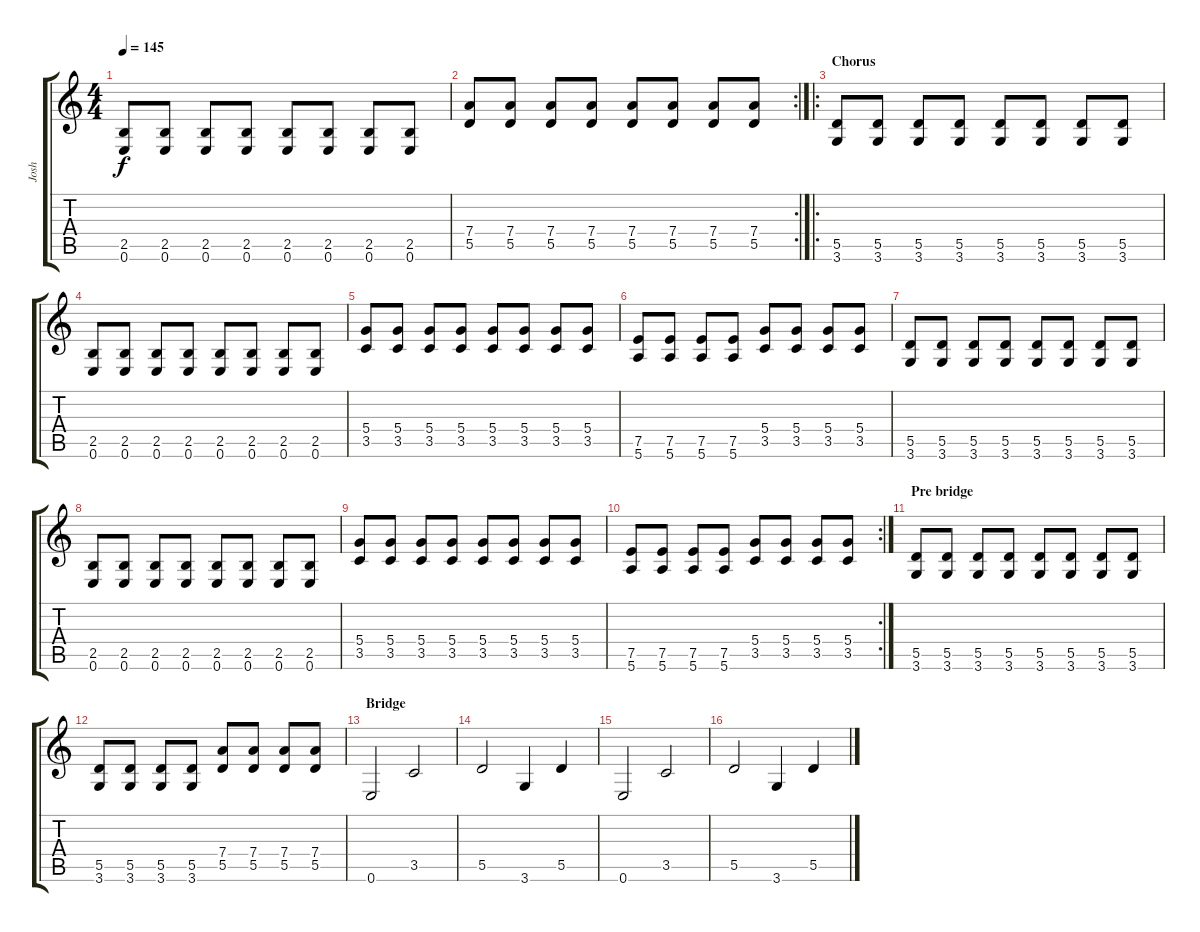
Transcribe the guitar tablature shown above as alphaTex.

\track ("Josh" "Josh") {instrument distortionguitar}
\staff {score tabs}
\tuning (E4 B3 G3 D3 A2 E2) {hide}
\ts (4 4)
\tempo 145
\clef g2
\ks c
(2.5 0.6).8{dy f} (2.5 0.6).8 (2.5 0.6).8 (2.5 0.6).8 (2.5 0.6).8 (2.5 0.6).8 (2.5 0.6).8 (2.5 0.6).8 |
\rc 2
(7.4 5.5).8 (7.4 5.5).8 (7.4 5.5).8 (7.4 5.5).8 (7.4 5.5).8 (7.4 5.5).8 (7.4 5.5).8 (7.4 5.5).8 |
\ro
\section ("" "Chorus")
(5.5 3.6).8 (5.5 3.6).8 (5.5 3.6).8 (5.5 3.6).8 (5.5 3.6).8 (5.5 3.6).8 (5.5 3.6).8 (5.5 3.6).8 |
(2.5 0.6).8 (2.5 0.6).8 (2.5 0.6).8 (2.5 0.6).8 (2.5 0.6).8 (2.5 0.6).8 (2.5 0.6).8 (2.5 0.6).8 |
(5.4 3.5).8 (5.4 3.5).8 (5.4 3.5).8 (5.4 3.5).8 (5.4 3.5).8 (5.4 3.5).8 (5.4 3.5).8 (5.4 3.5).8 |
(7.5 5.6).8 (7.5 5.6).8 (7.5 5.6).8 (7.5 5.6).8 (5.4 3.5).8 (5.4 3.5).8 (5.4 3.5).8 (5.4 3.5).8 |
(5.5 3.6).8 (5.5 3.6).8 (5.5 3.6).8 (5.5 3.6).8 (5.5 3.6).8 (5.5 3.6).8 (5.5 3.6).8 (5.5 3.6).8 |
(2.5 0.6).8 (2.5 0.6).8 (2.5 0.6).8 (2.5 0.6).8 (2.5 0.6).8 (2.5 0.6).8 (2.5 0.6).8 (2.5 0.6).8 |
(5.4 3.5).8 (5.4 3.5).8 (5.4 3.5).8 (5.4 3.5).8 (5.4 3.5).8 (5.4 3.5).8 (5.4 3.5).8 (5.4 3.5).8 |
\rc 2
(7.5 5.6).8 (7.5 5.6).8 (7.5 5.6).8 (7.5 5.6).8 (5.4 3.5).8 (5.4 3.5).8 (5.4 3.5).8 (5.4 3.5).8 |
\section ("" "Pre bridge")
(5.5 3.6).8 (5.5 3.6).8 (5.5 3.6).8 (5.5 3.6).8 (5.5 3.6).8 (5.5 3.6).8 (5.5 3.6).8 (5.5 3.6).8 |
(5.5 3.6).8 (5.5 3.6).8 (5.5 3.6).8 (5.5 3.6).8 (7.4 5.5).8 (7.4 5.5).8 (7.4 5.5).8 (7.4 5.5).8 |
\section ("" "Bridge")
0.6.2 3.5.2 |
5.5.2 3.6.4 5.5.4 |
0.6.2 3.5.2 |
5.5.2 3.6.4 5.5.4
